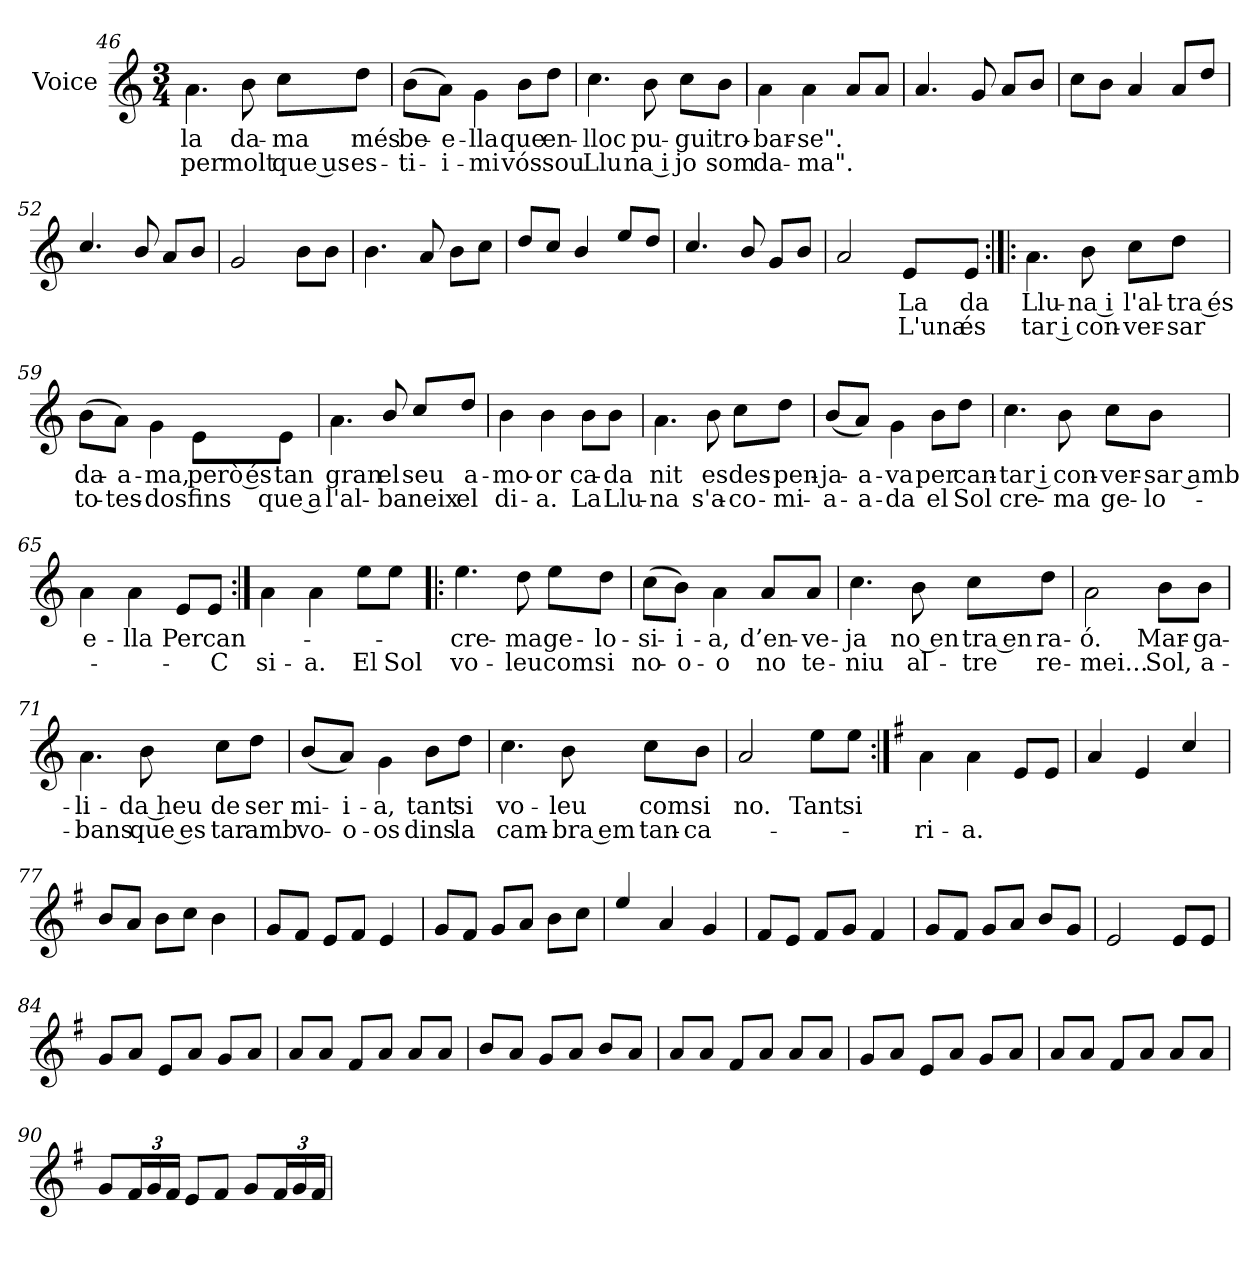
**kern	**text	**text
*part1	*part1	*part1
*staff1	*staff1	*staff1
*I"Voice	*	*
*I'V	*	*
*clefG2	*	*
*k[]	*	*
*M3/4	*	*
=46	=46	=46
!	!LO:LY:b	!LO:LY:b
4.a\	la	per
!	!LO:LY:b	!LO:LY:b
8b\	da-	molt
!	!LO:LY:b	!LO:LY:b
8cc\L	-ma	que us
!	!LO:LY:b	!LO:LY:b
8dd\J	més	es-
!!LO:LB:g=z
=47	=47	=47
!	!LO:LY:b	!LO:LY:b
(>8b\L	be-	-ti-
!	!LO:LY:b	!LO:LY:b
8a\J)	-e-	-i-
!	!LO:LY:b	!LO:LY:b
4g\	-lla	-mi
!	!LO:LY:b	!LO:LY:b
8b\L	que	vós
!	!LO:LY:b	!LO:LY:b
8dd\J	en-	sou
=48	=48	=48
!	!LO:LY:b	!LO:LY:b
4.cc\	-lloc	Llu
!	!LO:LY:b	!LO:LY:b
8b\	pu-	na i
!	!LO:LY:b	!LO:LY:b
8cc\L	-gui	jo
!	!LO:LY:b	!LO:LY:b
8b\J	tro-	som
=49	=49	=49
!	!LO:LY:b	!LO:LY:b
4a\	-bar-	da-
!	!LO:LY:b	!LO:LY:b
4a\	-se".	-ma".
8a/L	.	.
8a/J	.	.
=50	=50	=50
4.a/	.	.
8g/	.	.
8a/L	.	.
8b/J	.	.
=51	=51	=51
8cc\L	.	.
8b\J	.	.
4a/	.	.
8a/L	.	.
8dd/J	.	.
=52	=52	=52
4.cc/	.	.
8b/	.	.
8a/L	.	.
8b/J	.	.
=53	=53	=53
2g/	.	.
8b\L	.	.
8b\J	.	.
=54	=54	=54
4.b\	.	.
8a/	.	.
8b\L	.	.
8cc\J	.	.
!!LO:LB:g=z
=55	=55	=55
8dd/L	.	.
8cc/J	.	.
4b/	.	.
8ee/L	.	.
8dd/J	.	.
=56	=56	=56
4.cc/	.	.
8b/	.	.
8g/L	.	.
8b/J	.	.
=57	=57	=57
2a/	.	.
!	!LO:LY:b	!LO:LY:b
8e/L	La	L'una
!	!LO:LY:b	!LO:LY:b
8e/J	da	és
=58:|!|:	=58:|!|:	=58:|!|:
!	!LO:LY:b	!LO:LY:b
4.a\	Llu-	tar i
!	!LO:LY:b	!LO:LY:b
8b\	na i	con-
!	!LO:LY:b	!LO:LY:b
8cc\L	l'al-	-ver-
!	!LO:LY:b	!LO:LY:b
8dd\J	tra és	-sar
=59	=59	=59
!	!LO:LY:b	!LO:LY:b
(>8b\L	-da-	to-
!	!LO:LY:b	!LO:LY:b
8a\J)	-a-	-tes-
!	!LO:LY:b	!LO:LY:b
4g\	-ma,	-dos
!	!LO:LY:b	!LO:LY:b
8e\L	però és	fins
!	!LO:LY:b	!LO:LY:b
8e\J	tan	que a
=60	=60	=60
!	!LO:LY:b	!LO:LY:b
4.a\	gran	l'al-
!	!LO:LY:b	!LO:LY:b
8b/	el	-ba
!	!LO:LY:b	!LO:LY:b
8cc/L	seu	neix
!	!LO:LY:b	!LO:LY:b
8dd/J	a-	el
!!LO:PB:g=z
=61	=61	=61
!	!LO:LY:b	!LO:LY:b
4b\	-mo-	di-
!	!LO:LY:b	!LO:LY:b
4b\	-or	-a.
!	!LO:LY:b	!LO:LY:b
8b\L	ca-	La
!	!LO:LY:b	!LO:LY:b
8b\J	-da	Llu-
=62	=62	=62
!	!LO:LY:b	!LO:LY:b
4.a\	nit	-na
!	!LO:LY:b	!LO:LY:b
8b\	es	s'a-
!	!LO:LY:b	!LO:LY:b
8cc\L	des-	-co-
!	!LO:LY:b	!LO:LY:b
8dd\J	-pen-	-mi-
=63	=63	=63
!	!LO:LY:b	!LO:LY:b
(<8b/L	-ja-	-a-
!	!LO:LY:b	!LO:LY:b
8a/J)	-a-	-a-
!	!LO:LY:b	!LO:LY:b
4g\	-va	-da
!	!LO:LY:b	!LO:LY:b
8b\L	per	-el
!	!LO:LY:b	!LO:LY:b
8dd\J	can-	Sol
=64	=64	=64
!	!LO:LY:b	!LO:LY:b
4.cc\	tar i	cre-
!	!LO:LY:b	!LO:LY:b
8b\	con-	-ma
!	!LO:LY:b	!LO:LY:b
8cc\L	-ver-	ge-
!	!LO:LY:b	!LO:LY:b
8b\J	sar amb	-lo-
=65	=65	=65
!	!LO:LY:b	!
4a\	e-	.
!	!LO:LY:b	!
4a\	-lla	.
!	!LO:LY:b	!
8e/L	Per	.
!	!LO:LY:b	!LO:LY:b
8e/J	can-	-C
=66:|!	=66:|!	=66:|!
!	!	!LO:LY:b
4a\	.	si-
!	!	!LO:LY:b
4a\	.	-a.
!	!	!LO:LY:b
8ee\L	.	El
!	!	!LO:LY:b
8ee\J	.	Sol
!!LO:LB:g=z
=67!|:	=67!|:	=67!|:
!	!LO:LY:b	!LO:LY:b
4.ee\	-cre-	vo-
!	!LO:LY:b	!LO:LY:b
8dd\	-ma	-leu
!	!LO:LY:b	!LO:LY:b
8ee\L	ge-	com
!	!LO:LY:b	!LO:LY:b
8dd\J	-lo-	si
=68	=68	=68
!	!LO:LY:b	!LO:LY:b
(>8cc\L	-si-	no-
!	!LO:LY:b	!LO:LY:b
8b\J)	-i-	-o-
!	!LO:LY:b	!LO:LY:b
4a\	-a,	-o
!	!LO:LY:b	!LO:LY:b
8a/L	d’en-	no
!	!LO:LY:b	!LO:LY:b
8a/J	-ve-	te-
=69	=69	=69
!	!LO:LY:b	!LO:LY:b
4.cc\	-ja	-niu
!	!LO:LY:b	!LO:LY:b
8b\	no en	al-
!	!LO:LY:b	!LO:LY:b
8cc\L	tra en	-tre
!	!LO:LY:b	!LO:LY:b
8dd\J	ra-	re-
=70	=70	=70
!	!LO:LY:b	!LO:LY:b
2a\	-ó.	-mei...
!	!LO:LY:b	!LO:LY:b
8b\L	Mar-	Sol,
!	!LO:LY:b	!LO:LY:b
8b\J	-ga-	a-
=71	=71	=71
!	!LO:LY:b	!LO:LY:b
4.a\	-li-	-bans
!	!LO:LY:b	!LO:LY:b
8b\	da heu	que es
!	!LO:LY:b	!LO:LY:b
8cc\L	de	-tar
!	!LO:LY:b	!LO:LY:b
8dd\J	ser	amb
!!LO:LB:g=z
=72	=72	=72
!	!LO:LY:b	!LO:LY:b
(<8b/L	mi-	vo-
!	!LO:LY:b	!LO:LY:b
8a/J)	-i-	-o-
!	!LO:LY:b	!LO:LY:b
4g\	-a,	-os
!	!LO:LY:b	!LO:LY:b
8b\L	tant	dins
!	!LO:LY:b	!LO:LY:b
8dd\J	si	la
=73	=73	=73
!	!LO:LY:b	!LO:LY:b
4.cc\	vo-	cam-
!	!LO:LY:b	!LO:LY:b
8b\	-leu	bra em
!	!LO:LY:b	!LO:LY:b
8cc\L	com	tan-
!	!LO:LY:b	!LO:LY:b
8b\J	si	-ca-
=74	=74	=74
!	!LO:LY:b	!
2a/	no.	.
!	!LO:LY:b	!
8ee\L	Tant	.
!	!LO:LY:b	!
8ee\J	si	.
=75:|!	=75:|!	=75:|!
*k[f#]	*	*
!	!	!LO:LY:b
4a\	.	-ri-
!	!	!LO:LY:b
4a\	.	-a.
8e/L	.	.
8e/J	.	.
=76	=76	=76
4a/	.	.
4e/	.	.
4cc/	.	.
=77	=77	=77
8b/L	.	.
8a/J	.	.
8b\L	.	.
8cc\J	.	.
4b\	.	.
=78	=78	=78
8g/L	.	.
8f#/J	.	.
8e/L	.	.
8f#/J	.	.
4e/	.	.
=79	=79	=79
8g/L	.	.
8f#/J	.	.
8g/L	.	.
8a/J	.	.
8b\L	.	.
8cc\J	.	.
!!LO:LB:g=z
=80	=80	=80
4ee/	.	.
4a/	.	.
4g/	.	.
=81	=81	=81
8f#/L	.	.
8e/J	.	.
8f#/L	.	.
8g/J	.	.
4f#/	.	.
=82	=82	=82
8g/L	.	.
8f#/J	.	.
8g/L	.	.
8a/J	.	.
8b/L	.	.
8g/J	.	.
=83	=83	=83
2e/	.	.
8e/L	.	.
8e/J	.	.
=84	=84	=84
8g/L	.	.
8a/J	.	.
8e/L	.	.
8a/J	.	.
8g/L	.	.
8a/J	.	.
=85	=85	=85
8a/L	.	.
8a/J	.	.
8f#/L	.	.
8a/J	.	.
8a/L	.	.
8a/J	.	.
=86	=86	=86
8b/L	.	.
8a/J	.	.
8g/L	.	.
8a/J	.	.
8b/L	.	.
8a/J	.	.
=87	=87	=87
8a/L	.	.
8a/J	.	.
8f#/L	.	.
8a/J	.	.
8a/L	.	.
8a/J	.	.
=88	=88	=88
8g/L	.	.
8a/J	.	.
8e/L	.	.
8a/J	.	.
8g/L	.	.
8a/J	.	.
!!LO:LB:g=z
=89	=89	=89
8a/L	.	.
8a/J	.	.
8f#/L	.	.
8a/J	.	.
8a/L	.	.
8a/J	.	.
=90	=90	=90
8g/L	.	.
*Xbrackettup	*	*
24f#/L	.	.
24g/	.	.
24f#/JJ	.	.
8e/L	.	.
8f#/J	.	.
8g/L	.	.
24f#/L	.	.
24g/	.	.
24f#/JJ	.	.
=	=	=
*-	*-	*-
